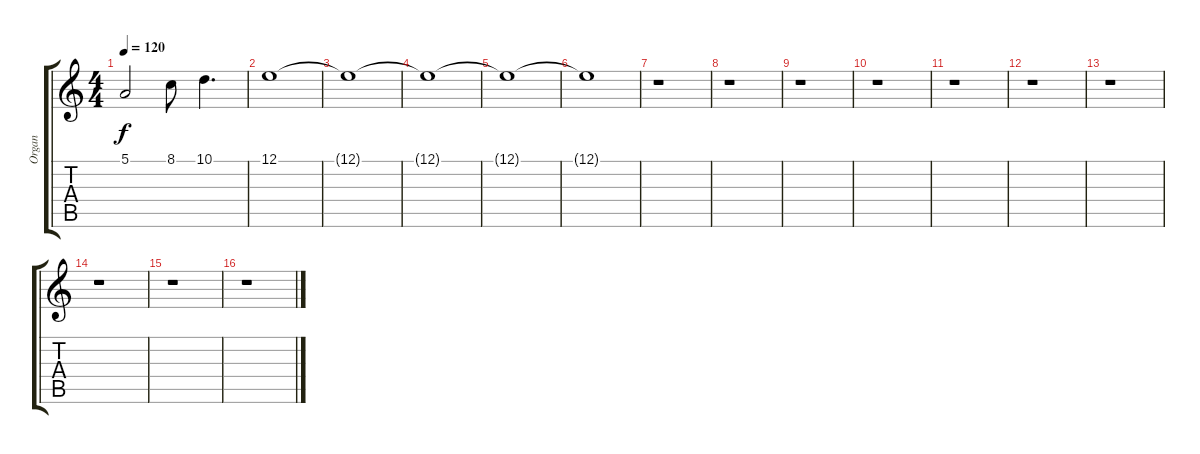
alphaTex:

\track ("Organ" "Organ") {instrument drawbarorgan}
\staff {score tabs}
\tuning (E4 B3 G3 D3 A2 E2) {hide}
\ts (4 4)
\tempo 120
\clef g2
\ks c
5.1{t}.2{dy f} 8.1.8 10.1.4{d} |
12.1.1 |
12.1{t}.1 |
12.1{t}.1 |
12.1{t}.1 |
12.1{t}.1 |
r.1 |
r.1 |
r.1 |
r.1 |
r.1 |
r.1 |
r.1 |
r.1 |
r.1 |
r.1
